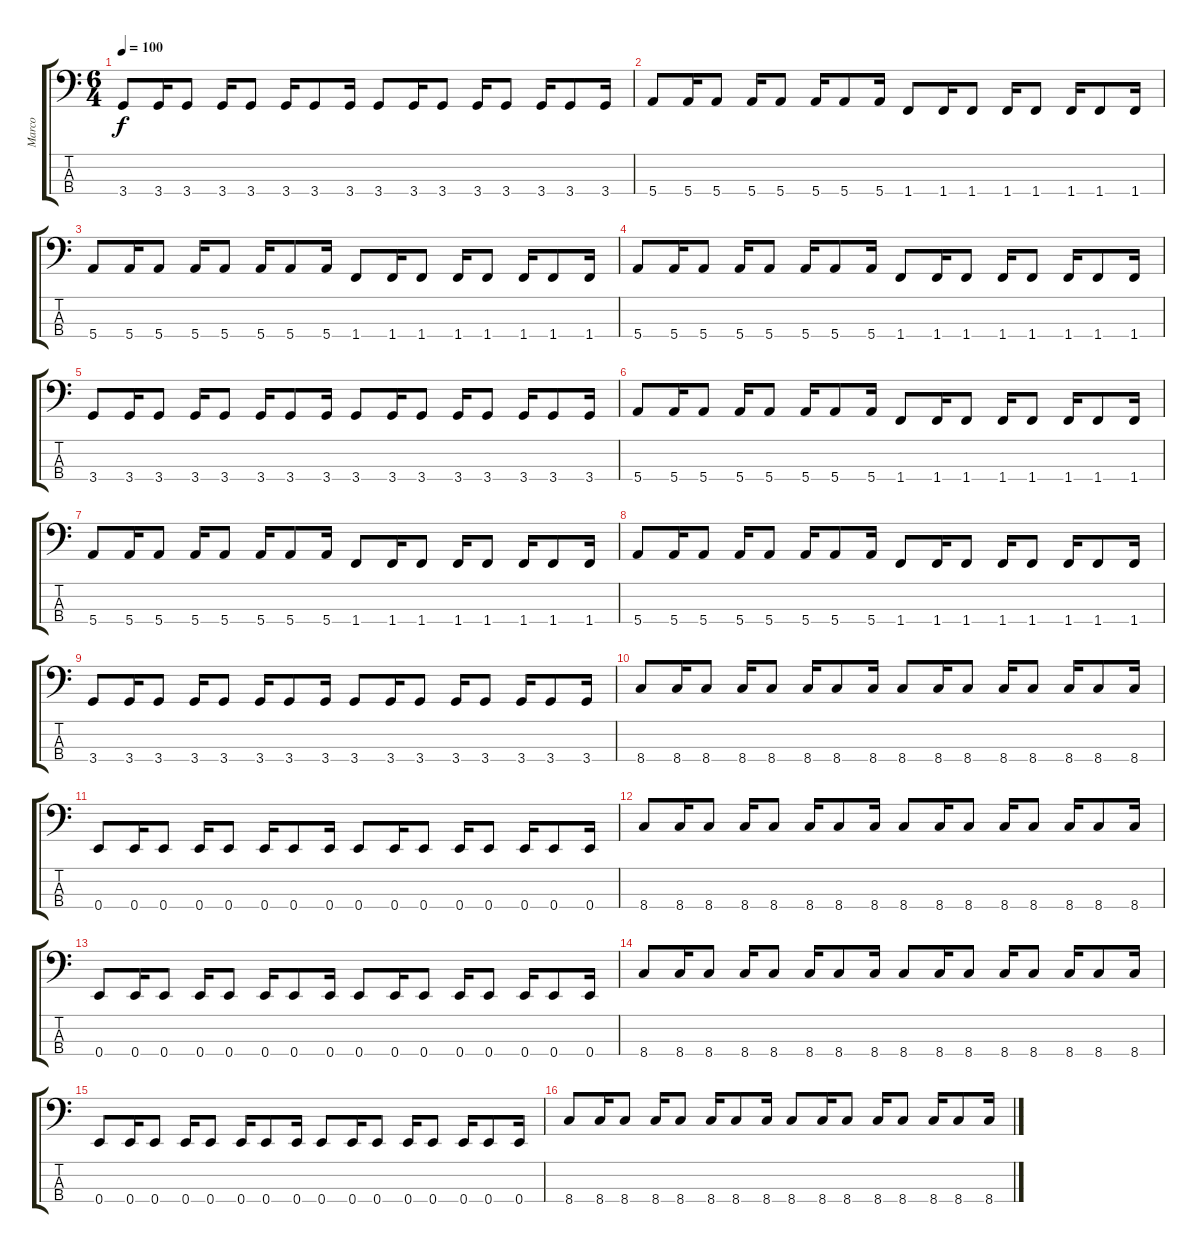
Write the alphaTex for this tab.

\track ("Marco" "Marco") {instrument acousticbass}
\staff {score tabs}
\tuning (G2 D2 A1 E1) {hide}
\ts (6 4)
\tempo 100
\clef f4
\ks c
3.4.8{dy f} 3.4.16 3.4.8 3.4.16 3.4.8 3.4.16 3.4.8 3.4.16 3.4.8 3.4.16 3.4.8 3.4.16 3.4.8 3.4.16 3.4.8 3.4.16 |
5.4.8 5.4.16 5.4.8 5.4.16 5.4.8 5.4.16 5.4.8 5.4.16 1.4.8 1.4.16 1.4.8 1.4.16 1.4.8 1.4.16 1.4.8 1.4.16 |
5.4.8 5.4.16 5.4.8 5.4.16 5.4.8 5.4.16 5.4.8 5.4.16 1.4.8 1.4.16 1.4.8 1.4.16 1.4.8 1.4.16 1.4.8 1.4.16 |
5.4.8 5.4.16 5.4.8 5.4.16 5.4.8 5.4.16 5.4.8 5.4.16 1.4.8 1.4.16 1.4.8 1.4.16 1.4.8 1.4.16 1.4.8 1.4.16 |
3.4.8 3.4.16 3.4.8 3.4.16 3.4.8 3.4.16 3.4.8 3.4.16 3.4.8 3.4.16 3.4.8 3.4.16 3.4.8 3.4.16 3.4.8 3.4.16 |
5.4.8 5.4.16 5.4.8 5.4.16 5.4.8 5.4.16 5.4.8 5.4.16 1.4.8 1.4.16 1.4.8 1.4.16 1.4.8 1.4.16 1.4.8 1.4.16 |
5.4.8 5.4.16 5.4.8 5.4.16 5.4.8 5.4.16 5.4.8 5.4.16 1.4.8 1.4.16 1.4.8 1.4.16 1.4.8 1.4.16 1.4.8 1.4.16 |
5.4.8 5.4.16 5.4.8 5.4.16 5.4.8 5.4.16 5.4.8 5.4.16 1.4.8 1.4.16 1.4.8 1.4.16 1.4.8 1.4.16 1.4.8 1.4.16 |
3.4.8 3.4.16 3.4.8 3.4.16 3.4.8 3.4.16 3.4.8 3.4.16 3.4.8 3.4.16 3.4.8 3.4.16 3.4.8 3.4.16 3.4.8 3.4.16 |
8.4.8 8.4.16 8.4.8 8.4.16 8.4.8 8.4.16 8.4.8 8.4.16 8.4.8 8.4.16 8.4.8 8.4.16 8.4.8 8.4.16 8.4.8 8.4.16 |
0.4.8 0.4.16 0.4.8 0.4.16 0.4.8 0.4.16 0.4.8 0.4.16 0.4.8 0.4.16 0.4.8 0.4.16 0.4.8 0.4.16 0.4.8 0.4.16 |
8.4.8 8.4.16 8.4.8 8.4.16 8.4.8 8.4.16 8.4.8 8.4.16 8.4.8 8.4.16 8.4.8 8.4.16 8.4.8 8.4.16 8.4.8 8.4.16 |
0.4.8 0.4.16 0.4.8 0.4.16 0.4.8 0.4.16 0.4.8 0.4.16 0.4.8 0.4.16 0.4.8 0.4.16 0.4.8 0.4.16 0.4.8 0.4.16 |
8.4.8 8.4.16 8.4.8 8.4.16 8.4.8 8.4.16 8.4.8 8.4.16 8.4.8 8.4.16 8.4.8 8.4.16 8.4.8 8.4.16 8.4.8 8.4.16 |
0.4.8 0.4.16 0.4.8 0.4.16 0.4.8 0.4.16 0.4.8 0.4.16 0.4.8 0.4.16 0.4.8 0.4.16 0.4.8 0.4.16 0.4.8 0.4.16 |
8.4.8 8.4.16 8.4.8 8.4.16 8.4.8 8.4.16 8.4.8 8.4.16 8.4.8 8.4.16 8.4.8 8.4.16 8.4.8 8.4.16 8.4.8 8.4.16
